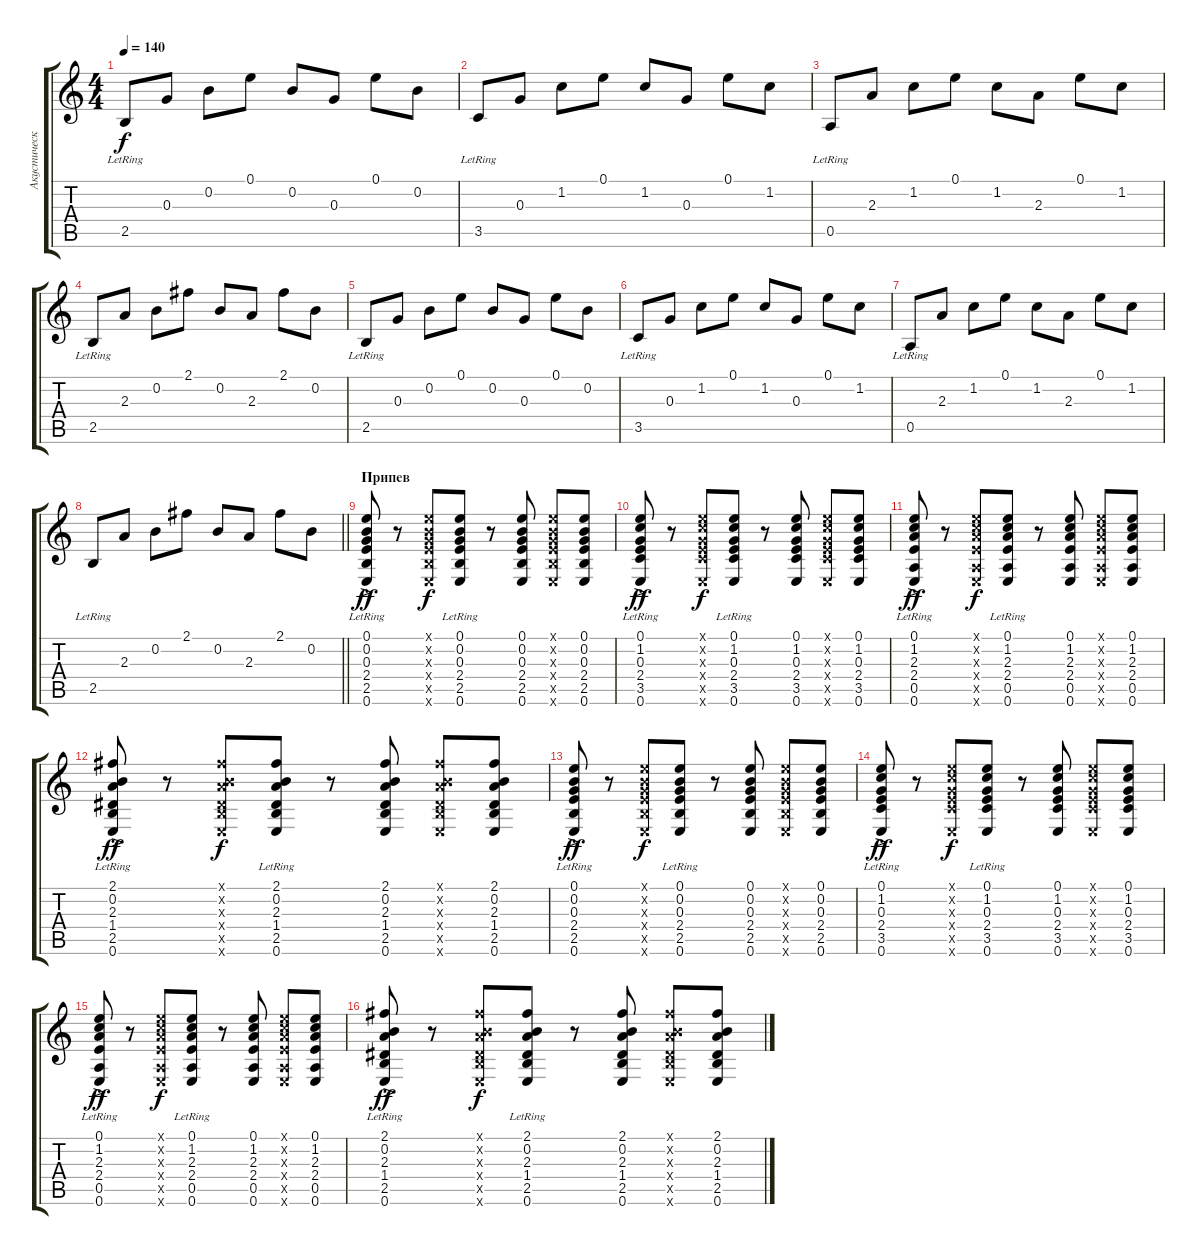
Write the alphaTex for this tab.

\track ("Акустическая гитара" "Акустическ") {instrument acousticguitarsteel}
\staff {score tabs}
\tuning (E4 B3 G3 D3 A2 E2) {hide}
\ts (4 4)
\tempo 140
\clef g2
\ks c
2.5{lr}.8{dy f} 0.3.8 0.2.8 0.1.8 0.2.8 0.3.8 0.1.8 0.2.8 |
3.5{lr}.8 0.3.8 1.2.8 0.1.8 1.2.8 0.3.8 0.1.8 1.2.8 |
0.5{lr}.8 2.3.8 1.2.8 0.1.8 1.2.8 2.3.8 0.1.8 1.2.8 |
2.5{lr}.8 2.3.8 0.2.8 2.1.8 0.2.8 2.3.8 2.1.8 0.2.8 |
2.5{lr}.8 0.3.8 0.2.8 0.1.8 0.2.8 0.3.8 0.1.8 0.2.8 |
3.5{lr}.8 0.3.8 1.2.8 0.1.8 1.2.8 0.3.8 0.1.8 1.2.8 |
0.5{lr}.8 2.3.8 1.2.8 0.1.8 1.2.8 2.3.8 0.1.8 1.2.8 |
\barLineRight lightlight
2.5{lr}.8 2.3.8 0.2.8 2.1.8 0.2.8 2.3.8 2.1.8 0.2.8 |
\section ("" "Припев")
(0.1{ac lr} 0.2{ac lr} 0.3{ac lr} 2.4{ac lr} 2.5{ac lr} 0.6{ac lr}).8{dy ff} r.8 (0.1{x} 0.2{x} 0.3{x} 2.4{x} 2.5{x} 0.6{x}).8{dy f} (0.1{lr} 0.2{lr} 0.3{lr} 2.4{lr} 2.5{lr} 0.6{lr}).8 r.8 (0.1 0.2 0.3 2.4 2.5 0.6).8 (0.1{x} 0.2{x} 0.3{x} 2.4{x} 2.5{x} 0.6{x}).8 (0.1 0.2 0.3 2.4 2.5 0.6).8 |
(0.1{ac lr} 1.2{ac lr} 0.3{ac lr} 2.4{ac lr} 3.5{ac lr} 0.6{ac lr}).8{dy ff} r.8 (0.1{x} 1.2{x} 0.3{x} 2.4{x} 3.5{x} 0.6{x}).8{dy f} (0.1{lr} 1.2{lr} 0.3{lr} 2.4{lr} 3.5{lr} 0.6{lr}).8 r.8 (0.1 1.2 0.3 2.4 3.5 0.6).8 (0.1{x} 1.2{x} 0.3{x} 2.4{x} 3.5{x} 0.6{x}).8 (0.1 1.2 0.3 2.4 3.5 0.6).8 |
(0.1{ac lr} 1.2{ac lr} 2.3{ac lr} 2.4{ac lr} 0.5{ac lr} 0.6{ac lr}).8{dy ff} r.8 (0.1{x} 1.2{x} 2.3{x} 2.4{x} 0.5{x} 0.6{x}).8{dy f} (0.1 1.2{lr} 2.3{lr} 2.4{lr} 0.5{lr} 0.6{lr}).8 r.8 (0.1 1.2 2.3 2.4 0.5 0.6).8 (0.1{x} 1.2{x} 2.3{x} 2.4{x} 0.5{x} 0.6{x}).8 (0.1 1.2 2.3 2.4 0.5 0.6).8 |
(2.1{ac lr} 0.2{ac lr} 2.3{ac lr} 1.4{ac lr} 2.5{ac lr} 0.6{ac lr}).8{dy ff} r.8 (2.1{x} 0.2{x} 2.3{x} 1.4{x} 2.5{x} 0.6{x}).8{dy f} (2.1{lr} 0.2{lr} 2.3{lr} 1.4{lr} 2.5{lr} 0.6{lr}).8 r.8 (2.1 0.2 2.3 1.4 2.5 0.6).8 (2.1{x} 0.2{x} 2.3{x} 1.4{x} 2.5{x} 0.6{x}).8 (2.1 0.2 2.3 1.4 2.5 0.6).8 |
(0.1{ac lr} 0.2{ac lr} 0.3{ac lr} 2.4{ac lr} 2.5{ac lr} 0.6{ac lr}).8{dy ff} r.8 (0.1{x} 0.2{x} 0.3{x} 2.4{x} 2.5{x} 0.6{x}).8{dy f} (0.1{lr} 0.2{lr} 0.3{lr} 2.4{lr} 2.5{lr} 0.6{lr}).8 r.8 (0.1 0.2 0.3 2.4 2.5 0.6).8 (0.1{x} 0.2{x} 0.3{x} 2.4{x} 2.5{x} 0.6{x}).8 (0.1 0.2 0.3 2.4 2.5 0.6).8 |
(0.1{ac lr} 1.2{ac lr} 0.3{ac lr} 2.4{ac lr} 3.5{ac lr} 0.6{ac lr}).8{dy ff} r.8 (0.1{x} 1.2{x} 0.3{x} 2.4{x} 3.5{x} 0.6{x}).8{dy f} (0.1{lr} 1.2{lr} 0.3{lr} 2.4{lr} 3.5{lr} 0.6{lr}).8 r.8 (0.1 1.2 0.3 2.4 3.5 0.6).8 (0.1{x} 1.2{x} 0.3{x} 2.4{x} 3.5{x} 0.6{x}).8 (0.1 1.2 0.3 2.4 3.5 0.6).8 |
(0.1{ac lr} 1.2{ac lr} 2.3{ac lr} 2.4{ac lr} 0.5{ac lr} 0.6{ac lr}).8{dy ff} r.8 (0.1{x} 1.2{x} 2.3{x} 2.4{x} 0.5{x} 0.6{x}).8{dy f} (0.1 1.2{lr} 2.3{lr} 2.4{lr} 0.5{lr} 0.6{lr}).8 r.8 (0.1 1.2 2.3 2.4 0.5 0.6).8 (0.1{x} 1.2{x} 2.3{x} 2.4{x} 0.5{x} 0.6{x}).8 (0.1 1.2 2.3 2.4 0.5 0.6).8 |
(2.1{ac lr} 0.2{ac lr} 2.3{ac lr} 1.4{ac lr} 2.5{ac lr} 0.6{ac lr}).8{dy ff} r.8 (2.1{x} 0.2{x} 2.3{x} 1.4{x} 2.5{x} 0.6{x}).8{dy f} (2.1{lr} 0.2{lr} 2.3{lr} 1.4{lr} 2.5{lr} 0.6{lr}).8 r.8 (2.1 0.2 2.3 1.4 2.5 0.6).8 (2.1{x} 0.2{x} 2.3{x} 1.4{x} 2.5{x} 0.6{x}).8 (2.1 0.2 2.3 1.4 2.5 0.6).8
